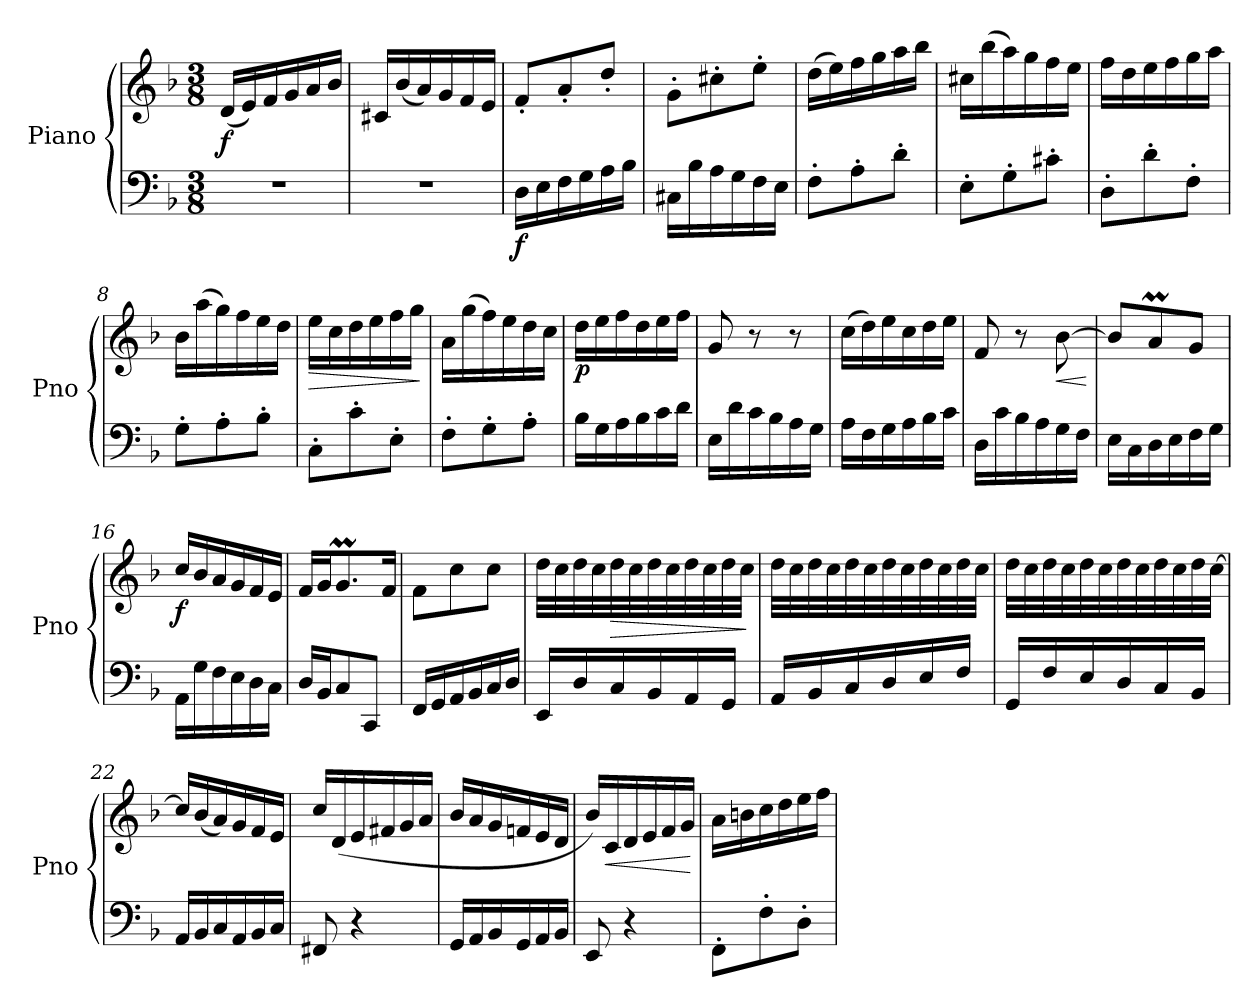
**kern	**kern	**dynam
*part1	*part1	*part1
*staff2	*staff1	*staff1/2
*I"Piano	*	*
*I'Pno	*	*
*clefF4	*clefG2	*
*k[b-]	*k[b-]	*
*F:	*F:	*
*M3/8	*M3/8	*
=1	=1	=1
!	!	!LO:DY:b
4.r	(16d/LL	f
.	16e/)	.
.	16f/	.
.	16g/	.
.	16a/	.
.	16b-/JJ	.
=2	=2	=2
4.r	16c#X/LL	.
.	(16b-/	.
.	16a/)	.
.	16g/	.
.	16f/	.
.	16e/JJ	.
=3	=3	=3
!	!	!LO:DY:b=2
16D\LL	8f'/L	f
16E\	.	.
16F\	8a'/	.
16G\	.	.
16A\	8dd'/J	.
16B-\JJ	.	.
=4	=4	=4
16C#X\LL	8g'\L	.
16B-\	.	.
16A\	8cc#X'\	.
16G\	.	.
16F\	8ee'\J	.
16E\JJ	.	.
=5	=5	=5
8F'\L	(16dd\LL	.
.	16ee\)	.
8A'\	16ff\	.
.	16gg\	.
8d'\J	16aa\	.
.	16bb-\JJ	.
=6	=6	=6
8E'\L	16cc#X\LL	.
.	(16bb-\	.
8G'\	16aa\)	.
.	16gg\	.
8c#X'\J	16ff\	.
.	16ee\JJ	.
=7	=7	=7
8D'\L	16ff\LL	.
.	16dd\	.
8d'\	16ee\	.
.	16ff\	.
8F'\J	16gg\	.
.	16aa\JJ	.
!!LO:LB:g=z
=8	=8	=8
8G'\L	16b-\LL	.
.	(16aa\	.
8A'\	16gg\)	.
.	16ff\	.
8B-'\J	16ee\	.
.	16dd\JJ	.
=9	=9	=9
!	!	!LO:HP:b
8C'\L	16ee\LL	>
.	16cc\	.
8c'\	16dd\	.
.	16ee\	.
8E'\J	16ff\	.
.	16gg\JJ	.
.	.	]
=10	=10	=10
8F'\L	16a\LL	.
.	(16gg\	.
8G'\	16ff\)	.
.	16ee\	.
8A'\J	16dd\	.
.	16cc\JJ	.
=11	=11	=11
!	!	!LO:DY:b
16B-\LL	16dd\LL	p
16G\	16ee\	.
16A\	16ff\	.
16B-\	16dd\	.
16c\	16ee\	.
16d\JJ	16ff\JJ	.
=12	=12	=12
16E\LL	8g/	.
16d\	.	.
16c\	8r	.
16B-\	.	.
16A\	8r	.
16G\JJ	.	.
=13	=13	=13
16A\LL	(16cc\LL	.
16F\	16dd\)	.
16G\	16ee\	.
16A\	16cc\	.
16B-\	16dd\	.
16c\JJ	16ee\JJ	.
=14	=14	=14
16D\LL	8f/	.
16c\	.	.
16B-\	8r	.
16A\	.	.
!	!	!LO:HP:b
16G\	[8b-\	<
16F\JJ	.	.
.	.	[
=15	=15	=15
16E\LL	8b-/L]	.
16C\	.	.
16D\	8am/	.
16E\	.	.
16F\	8g/J	.
16G\JJ	.	.
!!LO:LB:g=z
=16	=16	=16
!	!	!LO:DY:b
16AA\LL	16cc/LL	f
16G\	16b-/	.
16F\	16a/	.
16E\	16g/	.
16D\	16f/	.
16C\JJ	16e/JJ	.
=17	=17	=17
16D/LL	16f/LL	.
16BB-/J	16g/J	.
8C/	8.gM/	.
8CC/J	.	.
.	16f/Jk	.
=18	=18	=18
16FF/LL	8f\L	.
16GG/	.	.
16AA/	8cc\	.
16BB-/	.	.
16C/	8cc\J	.
16D/JJ	.	.
=19	=19	=19
16EE/LL	32dd\LLL	.
.	32cc\	.
16D/	32dd\	.
.	32cc\	.
!	!	!LO:HP:b
16C/	32dd\	>
.	32cc\	.
16BB-/	32dd\	.
.	32cc\	.
16AA/	32dd\	.
.	32cc\	.
16GG/JJ	32dd\	.
.	32cc\JJJ	.
.	.	]
=20	=20	=20
16AA/LL	32dd\LLL	.
.	32cc\	.
16BB-/	32dd\	.
.	32cc\	.
16C/	32dd\	.
.	32cc\	.
16D/	32dd\	.
.	32cc\	.
16E/	32dd\	.
.	32cc\	.
16F/JJ	32dd\	.
.	32cc\JJJ	.
!!LO:LB:g=z
=21	=21	=21
16GG/LL	32dd\LLL	.
.	32cc\	.
16F/	32dd\	.
.	32cc\	.
16E/	32dd\	.
.	32cc\	.
16D/	32dd\	.
.	32cc\	.
16C/	32dd\	.
.	32cc\	.
16BB-/JJ	32dd\	.
.	[32cc\JJJ	.
=22	=22	=22
16AA/LL	16cc/LL]	.
16BB-/	(16b-/	.
16C/	16a/)	.
16AA/	16g/	.
16BB-/	16f/	.
16C/JJ	16e/JJ	.
=23	=23	=23
8FF#X/	16cc/LL	.
.	(16d/	.
4r	16e/	.
.	16f#X/	.
.	16g/	.
.	16a/JJ	.
=24	=24	=24
16GG/LL	16b-/LL	.
16AA/	16a/	.
16BB-/	16g/	.
16GG/	16fn/	.
16AA/	16e/	.
16BB-/JJ	16d/JJ	.
=25	=25	=25
8EE/	16b-/LL)	.
!	!	!LO:HP:b
.	16c/	<
4r	16d/	.
.	16e/	.
.	16f/	.
.	16g/JJ	.
.	.	[
=26	=26	=26
8FF'\L	16a\LL	.
.	16bn\	.
8F'\	16cc\	.
.	16dd\	.
8D'\J	16ee\	.
.	16ff\JJ	.
=	=	=
*-	*-	*-
